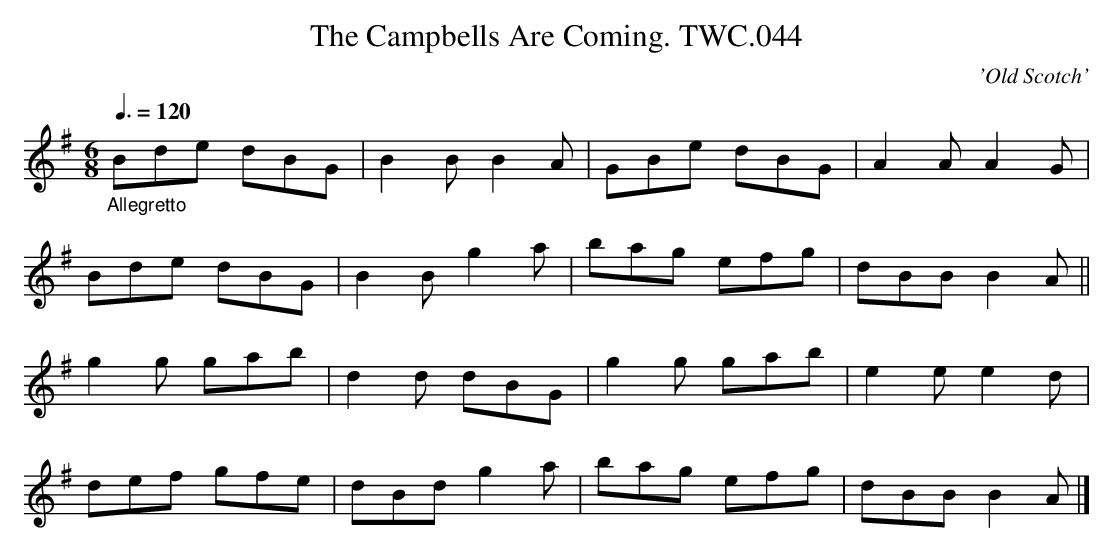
X:1
T:Campbells Are Coming. TWC.044, The
M:6/8
L:1/8
Q:3/8=120
C:'Old Scotch'
K:G
"_Allegretto"
Bde dBG|B2B B2A|GBe dBG|A2A A2G|
Bde dBG|B2Bg2a|bag efg|dBB B2A||
g2g gab|d2d dBG|g2g gab|e2e e2d|
def gfe|dBd g2a|bag efg|dBB B2A|]
